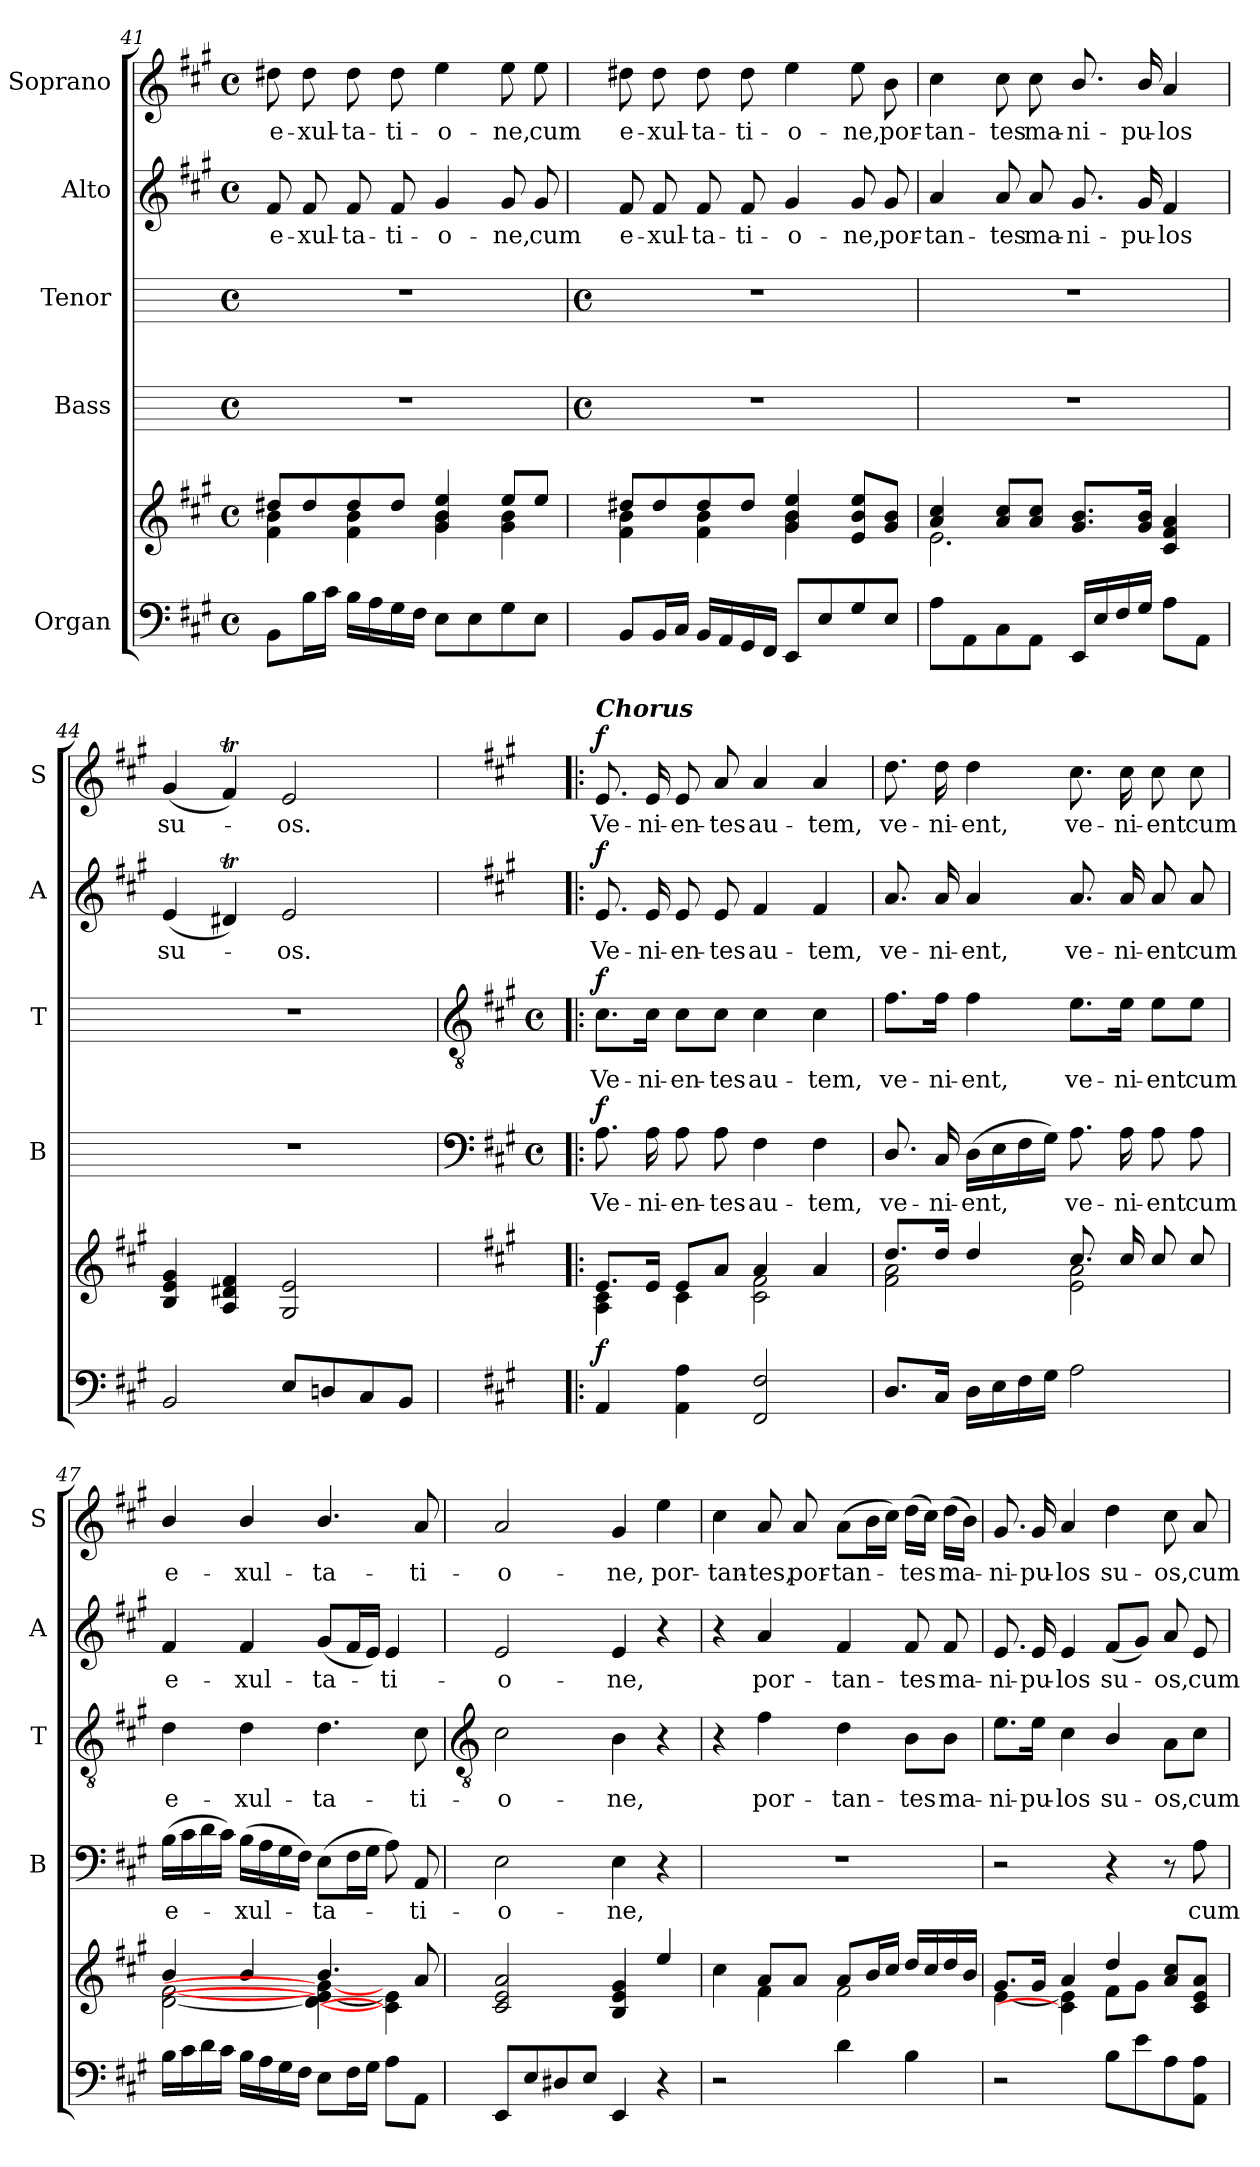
**kern	**kern	**dynam	**kern	**text	**dynam	**kern	**text	**dynam	**kern	**text	**dynam	**kern	**text	**dynam
*part5	*part5	*part5	*part4	*part4	*part4	*part3	*part3	*part3	*part2	*part2	*part2	*part1	*part1	*part1
*staff6	*staff5	*staff5/6	*staff4	*staff4	*staff4	*staff3	*staff3	*staff3	*staff2	*staff2	*staff2	*staff1	*staff1	*staff1
*I"Organ	*	*	*I"Bass	*	*	*I"Tenor	*	*	*I"Alto	*	*	*I"Soprano	*	*
*	*	*	*I'B	*	*	*I'T	*	*	*I'A	*	*	*I'S	*	*
*clefF4	*clefG2	*	*	*	*	*	*	*	*clefG2	*	*	*clefG2	*	*
*k[f#c#g#]	*k[f#c#g#]	*	*	*	*	*	*	*	*k[f#c#g#]	*	*	*k[f#c#g#]	*	*
*A:	*A:	*	*	*	*	*	*	*	*A:	*	*	*A:	*	*
*M4/4	*M4/4	*	*M4/4	*	*	*M4/4	*	*	*M4/4	*	*	*M4/4	*	*
*met(c)	*met(c)	*	*met(c)	*	*	*met(c)	*	*	*met(c)	*	*	*met(c)	*	*
=41	=41	=41	=41	=41	=41	=41	=41	=41	=41	=41	=41	=41	=41	=41
*	*^	*	*	*	*	*	*	*	*	*	*	*	*	*
!	!	!	!	!	!	!	!	!	!	!	!LO:LY:b	!	!	!LO:LY:b	!
8BBL	8dd#X/L	4f#\ 4b\	.	1r	.	.	1r	.	.	8f#	e-	.	8dd#X	e-	.
!	!	!	!	!	!	!	!	!	!	!	!LO:LY:b	!	!	!LO:LY:b	!
16BL	8dd#/	.	.	.	.	.	.	.	.	8f#	-xul-	.	8dd#	-xul-	.
16c#JJ	.	.	.	.	.	.	.	.	.	.	.	.	.	.	.
!	!	!	!	!	!	!	!	!	!	!	!LO:LY:b	!	!	!LO:LY:b	!
16BLL	8dd#/	4f#\ 4b\	.	.	.	.	.	.	.	8f#	-ta-	.	8dd#	-ta-	.
16A	.	.	.	.	.	.	.	.	.	.	.	.	.	.	.
!	!	!	!	!	!	!	!	!	!	!	!LO:LY:b	!	!	!LO:LY:b	!
16G#	8dd#/J	.	.	.	.	.	.	.	.	8f#	-ti-	.	8dd#	-ti-	.
16F#JJ	.	.	.	.	.	.	.	.	.	.	.	.	.	.	.
!	!	!	!	!	!	!	!	!	!	!	!LO:LY:b	!	!	!LO:LY:b	!
8EL	4g# 4b 4ee	4g#\ 4b\	.	.	.	.	.	.	.	4g#	-o-	.	4ee	-o-	.
8E	.	.	.	.	.	.	.	.	.	.	.	.	.	.	.
!	!	!	!	!	!	!	!	!	!	!	!LO:LY:b	!	!	!LO:LY:b	!
8G#	8ee/L	4g#\ 4b\	.	.	.	.	.	.	.	8g#	-ne,	.	8ee	-ne,	.
!	!	!	!	!	!	!	!	!	!	!	!LO:LY:b	!	!	!LO:LY:b	!
8EJ	8ee/J	.	.	.	.	.	.	.	.	8g#	cum	.	8ee	cum	.
!!LO:LB:g=z
=42	=42	=42	=42	=42	=42	=42	=42	=42	=42	=42	=42	=42	=42	=42	=42
*	*	*	*	*M4/4	*	*	*M4/4	*	*	*	*	*	*	*	*
*	*	*	*	*met(c)	*	*	*met(c)	*	*	*	*	*	*	*	*
!	!	!	!	!	!	!	!	!	!	!	!LO:LY:b	!	!	!LO:LY:b	!
8BBL	8dd#X/L	4f#\ 4b\	.	1r	.	.	1r	.	.	8f#	e-	.	8dd#X	e-	.
!	!	!	!	!	!	!	!	!	!	!	!LO:LY:b	!	!	!LO:LY:b	!
16BBL	8dd#/	.	.	.	.	.	.	.	.	8f#	-xul-	.	8dd#	-xul-	.
16C#JJ	.	.	.	.	.	.	.	.	.	.	.	.	.	.	.
!	!	!	!	!	!	!	!	!	!	!	!LO:LY:b	!	!	!LO:LY:b	!
16BBLL	8dd#/	4f#\ 4b\	.	.	.	.	.	.	.	8f#	-ta-	.	8dd#	-ta-	.
16AA	.	.	.	.	.	.	.	.	.	.	.	.	.	.	.
!	!	!	!	!	!	!	!	!	!	!	!LO:LY:b	!	!	!LO:LY:b	!
16GG#	8dd#/J	.	.	.	.	.	.	.	.	8f#	-ti-	.	8dd#	-ti-	.
16FF#JJ	.	.	.	.	.	.	.	.	.	.	.	.	.	.	.
!	!	!	!	!	!	!	!	!	!	!	!LO:LY:b	!	!	!LO:LY:b	!
8EEL	4g# 4b 4ee	4g#\ 4b\	.	.	.	.	.	.	.	4g#	-o-	.	4ee	-o-	.
8E	.	.	.	.	.	.	.	.	.	.	.	.	.	.	.
!	!	!	!	!	!	!	!	!	!	!	!LO:LY:b	!	!	!LO:LY:b	!
8G#	8e 8b 8eeL	4ryy	.	.	.	.	.	.	.	8g#	-ne,	.	8ee	-ne,	.
!	!	!	!	!	!	!	!	!	!	!	!LO:LY:b	!	!	!LO:LY:b	!
8EJ	8g# 8bJ	.	.	.	.	.	.	.	.	8g#	por-	.	8b	por-	.
=43	=43	=43	=43	=43	=43	=43	=43	=43	=43	=43	=43	=43	=43	=43	=43
!	!	!	!	!	!	!	!	!	!	!	!LO:LY:b	!	!	!LO:LY:b	!
8AL	4a/ 4cc#/	2.e\	.	1r	.	.	1r	.	.	4a	-tan-	.	4cc#	-tan-	.
8AA	.	.	.	.	.	.	.	.	.	.	.	.	.	.	.
!	!	!	!	!	!	!	!	!	!	!	!LO:LY:b	!	!	!LO:LY:b	!
8C#	8a/ 8cc#/L	.	.	.	.	.	.	.	.	8a	-tes	.	8cc#	-tes	.
!	!	!	!	!	!	!	!	!	!	!	!LO:LY:b	!	!	!LO:LY:b	!
8AAJ	8a/ 8cc#/J	.	.	.	.	.	.	.	.	8a	ma-	.	8cc#	ma-	.
!	!	!	!	!	!	!	!	!	!	!	!LO:LY:b	!	!	!LO:LY:b	!
16EELL	8.g#/ 8.b/L	.	.	.	.	.	.	.	.	8.g#/	-ni-	.	8.b/	-ni-	.
16E	.	.	.	.	.	.	.	.	.	.	.	.	.	.	.
16F#	.	.	.	.	.	.	.	.	.	.	.	.	.	.	.
!	!	!	!	!	!	!	!	!	!	!	!LO:LY:b	!	!	!LO:LY:b	!
16G#JJ	16g#/ 16b/J	.	.	.	.	.	.	.	.	16g#/	-pu-	.	16b/	-pu-	.
!	!	!	!	!	!	!	!	!	!	!	!LO:LY:b	!	!	!LO:LY:b	!
8AL	4c# 4f# 4a	4ryy	.	.	.	.	.	.	.	4f#	-los	.	4a	-los	.
8AAJ	.	.	.	.	.	.	.	.	.	.	.	.	.	.	.
=44	=44	=44	=44	=44	=44	=44	=44	=44	=44	=44	=44	=44	=44	=44	=44
!	!	!	!	!	!	!	!	!	!	!	!LO:LY:b	!	!	!LO:LY:b	!
2BB	4B 4e 4g#	1ryy	.	1r	.	.	1r	.	.	(<4e	su-	.	(<4g#	su-	.
.	4A 4d#X 4f#	.	.	.	.	.	.	.	.	4d#Xt)	.	.	4f#T)	.	.
!	!	!	!	!	!	!	!	!	!	!	!LO:LY:b	!	!	!LO:LY:b	!
8EL	2G# 2e	.	.	.	.	.	.	.	.	2e	os.	.	2e	os.	.
8Dn	.	.	.	.	.	.	.	.	.	.	.	.	.	.	.
8C#	.	.	.	.	.	.	.	.	.	.	.	.	.	.	.
8BBJ	.	.	.	.	.	.	.	.	.	.	.	.	.	.	.
!!LO:LB:g=z
=45!|:	=45!|:	=45!|:	=45!|:	=45!|:	=45!|:	=45!|:	=45!|:	=45!|:	=45!|:	=45!|:	=45!|:	=45!|:	=45!|:	=45!|:	=45!|:
*	*	*	*	*clefF4	*	*	*clefGv2	*	*	*	*	*	*	*	*
*	*	*	*	*k[f#c#g#]	*	*	*k[f#c#g#]	*	*	*	*	*	*	*	*
*	*	*	*	*A:	*	*	*A:	*	*	*	*	*	*	*	*
*	*	*	*	*M4/4	*	*	*M4/4	*	*	*	*	*	*	*	*
*	*	*	*	*met(c)	*	*	*met(c)	*	*	*	*	*	*	*	*
!	!	!	!	!	!	!	!	!	!	!	!	!	!LO:TX:a:Bi:t=Chorus	!	!
!	!	!	!LO:DY:b	!	!LO:LY:b	!LO:DY:b	!	!LO:LY:b	!LO:DY:b	!	!LO:LY:b	!LO:DY:b	!	!LO:LY:b	!LO:DY:b
4AA	8.eL	4A\ 4c#\	f	8.A	Ve-	f	8.c#\L	Ve-	f	8.e	Ve-	f	8.e	Ve-	f
!	!	!	!	!	!LO:LY:b	!	!	!LO:LY:b	!	!	!LO:LY:b	!	!	!LO:LY:b	!
.	16eJ	.	.	16A	-ni-	.	16c#\Jk	-ni-	.	16e	-ni-	.	16e	-ni-	.
!	!	!	!	!	!LO:LY:b	!	!	!LO:LY:b	!	!	!LO:LY:b	!	!	!LO:LY:b	!
4AA 4A	8eL	4c#\	.	8A	-en-	.	8c#\L	-en-	.	8e	-en-	.	8e	-en-	.
!	!	!	!	!	!LO:LY:b	!	!	!LO:LY:b	!	!	!LO:LY:b	!	!	!LO:LY:b	!
.	8aJ	.	.	8A	-tes	.	8c#\J	-tes	.	8e	-tes	.	8a	-tes	.
!	!	!	!	!	!LO:LY:b	!	!	!LO:LY:b	!	!	!LO:LY:b	!	!	!LO:LY:b	!
2FF# 2F#	4a	2c#\ 2f#\	.	4F#	au-	.	4c#	au-	.	4f#	au-	.	4a	au-	.
!	!	!	!	!	!LO:LY:b	!	!	!LO:LY:b	!	!	!LO:LY:b	!	!	!LO:LY:b	!
.	4a	.	.	4F#	-tem,	.	4c#	-tem,	.	4f#	-tem,	.	4a	-tem,	.
=46	=46	=46	=46	=46	=46	=46	=46	=46	=46	=46	=46	=46	=46	=46	=46
!	!	!	!	!	!LO:LY:b	!	!	!LO:LY:b	!	!	!LO:LY:b	!	!	!LO:LY:b	!
8.DL	8.dd/L	2f#\ 2a\	.	8.D/	ve-	.	8.f#\L	ve-	.	8.a	ve-	.	8.dd	ve-	.
!	!	!	!	!	!LO:LY:b	!	!	!LO:LY:b	!	!	!LO:LY:b	!	!	!LO:LY:b	!
16C#J	16dd/J	.	.	16C#	-ni-	.	16f#\Jk	-ni-	.	16a	-ni-	.	16dd	-ni-	.
!	!	!	!	!	!LO:LY:b	!	!	!LO:LY:b	!	!	!LO:LY:b	!	!	!LO:LY:b	!
16DLL	4dd/	.	.	(>16DLL	-ent,	.	4f#	-ent,	.	4a	-ent,	.	4dd	-ent,	.
16E	.	.	.	16E	.	.	.	.	.	.	.	.	.	.	.
16F#	.	.	.	16F#	.	.	.	.	.	.	.	.	.	.	.
16G#JJ	.	.	.	16G#JJ)	.	.	.	.	.	.	.	.	.	.	.
!	!	!	!	!	!LO:LY:b	!	!	!LO:LY:b	!	!	!LO:LY:b	!	!	!LO:LY:b	!
2A	8.cc#/L	2e\ 2a\	.	8.A	ve-	.	8.e\L	ve-	.	8.a	ve-	.	8.cc#	ve-	.
!	!	!	!	!	!LO:LY:b	!	!	!LO:LY:b	!	!	!LO:LY:b	!	!	!LO:LY:b	!
.	16cc#/L	.	.	16A	-ni-	.	16e\Jk	-ni-	.	16a	-ni-	.	16cc#	-ni-	.
!	!	!	!	!	!LO:LY:b	!	!	!LO:LY:b	!	!	!LO:LY:b	!	!	!LO:LY:b	!
.	8cc#/	.	.	8A	-ent	.	8e\L	-ent	.	8a	-ent	.	8cc#	-ent	.
!	!	!	!	!	!LO:LY:b	!	!	!LO:LY:b	!	!	!LO:LY:b	!	!	!LO:LY:b	!
.	8cc#/J	.	.	8A	cum	.	8e\J	cum	.	8a	cum	.	8cc#	cum	.
=47	=47	=47	=47	=47	=47	=47	=47	=47	=47	=47	=47	=47	=47	=47	=47
!	!	!	!	!	!LO:LY:b	!	!	!LO:LY:b	!	!	!LO:LY:b	!	!	!LO:LY:b	!
16BLL	4b/	[2d\ [2f#\	.	(>16BLL	e-	.	4d	e-	.	4f#	e-	.	4b/	e-	.
16c#	.	.	.	16c#	.	.	.	.	.	.	.	.	.	.	.
16d	.	.	.	16d	.	.	.	.	.	.	.	.	.	.	.
16c#JJ	.	.	.	16c#JJ)	.	.	.	.	.	.	.	.	.	.	.
!	!	!	!	!	!LO:LY:b	!	!	!LO:LY:b	!	!	!LO:LY:b	!	!	!LO:LY:b	!
16BLL	4b/	.	.	(>16BLL	xul-	.	4d	-xul-	.	4f#	-xul-	.	4b/	-xul-	.
16A	.	.	.	16A	.	.	.	.	.	.	.	.	.	.	.
16G#	.	.	.	16G#	.	.	.	.	.	.	.	.	.	.	.
16F#JJ	.	.	.	16F#JJ)	.	.	.	.	.	.	.	.	.	.	.
!	!	!	!	!	!LO:LY:b	!	!	!LO:LY:b	!	!	!LO:LY:b	!	!	!LO:LY:b	!
8EL	4.b/	4d\_ 4e\_ 4g#\_	.	(>8EL	ta-	.	4.d	-ta-	.	(<8g#L	-ta-	.	4.b/	-ta-	.
16F#L	.	.	.	16F#L	.	.	.	.	.	16f#L	.	.	.	.	.
16G#JJ	.	.	.	16G#JJ	.	.	.	.	.	16eJJ)	.	.	.	.	.
!	!	!	!	!	!	!	!	!	!	!	!LO:LY:b	!	!	!	!
8AL	.	4c#\] 4e\]	.	8A)	.	.	.	.	.	4e	ti-	.	.	.	.
!	!	!	!	!	!LO:LY:b	!	!	!LO:LY:b	!	!	!	!	!	!LO:LY:b	!
8AAJ	8a	.	.	8AA	ti-	.	8c#	-ti-	.	.	.	.	8a	-ti-	.
!!LO:LB:g=z
=48	=48	=48	=48	=48	=48	=48	=48	=48	=48	=48	=48	=48	=48	=48	=48
*	*	*	*	*	*	*	*clefGv2	*	*	*	*	*	*	*	*
!	!	!	!	!	!LO:LY:b	!	!	!LO:LY:b	!	!	!LO:LY:b	!	!	!LO:LY:b	!
8EEL	2c# 2e 2a	1ryy	.	2E	-o-	.	2c#	-o-	.	2e	-o-	.	2a	-o-	.
8E	.	.	.	.	.	.	.	.	.	.	.	.	.	.	.
8D#X	.	.	.	.	.	.	.	.	.	.	.	.	.	.	.
8EJ	.	.	.	.	.	.	.	.	.	.	.	.	.	.	.
!	!	!	!	!	!LO:LY:b	!	!	!LO:LY:b	!	!	!LO:LY:b	!	!	!LO:LY:b	!
4EE	4B 4e 4g#	.	.	4E	-ne,	.	4B	-ne,	.	4e	-ne,	.	4g#	-ne,	.
!	!	!	!	!	!	!	!	!	!	!	!	!	!	!LO:LY:b	!
4r	4ee	.	.	4r	.	.	4r	.	.	4r	.	.	4ee	por-	.
=49	=49	=49	=49	=49	=49	=49	=49	=49	=49	=49	=49	=49	=49	=49	=49
!	!	!	!	!	!	!	!	!	!	!	!	!	!	!LO:LY:b	!
2r	4cc#	4ryy	.	1r	.	.	4r	.	.	4r	.	.	4cc#	-tan-	.
!	!	!	!	!	!	!	!	!LO:LY:b	!	!	!LO:LY:b	!	!	!LO:LY:b	!
.	8aL	4f#\	.	.	.	.	4f#	por-	.	4a	por-	.	8a	-tes,	.
!	!	!	!	!	!	!	!	!	!	!	!	!	!	!LO:LY:b	!
.	8aJ	.	.	.	.	.	.	.	.	.	.	.	8a	por-	.
!	!	!	!	!	!	!	!	!LO:LY:b	!	!	!LO:LY:b	!	!	!LO:LY:b	!
4d	8a/L	2f#\	.	.	.	.	4d	-tan-	.	4f#	-tan-	.	(>8aL	-tan-	.
.	16b/L	.	.	.	.	.	.	.	.	.	.	.	16bL	.	.
.	16cc#/JJ	.	.	.	.	.	.	.	.	.	.	.	16cc#JJ)	.	.
!	!	!	!	!	!	!	!	!LO:LY:b	!	!	!LO:LY:b	!	!	!LO:LY:b	!
4B	16dd/LL	.	.	.	.	.	8B\L	-tes	.	8f#	-tes	.	(>16ddLL	tes	.
.	16cc#/	.	.	.	.	.	.	.	.	.	.	.	16cc#JJ)	.	.
!	!	!	!	!	!	!	!	!LO:LY:b	!	!	!LO:LY:b	!	!	!LO:LY:b	!
.	16dd/	.	.	.	.	.	8B\J	ma-	.	8f#	ma-	.	(>16ddLL	ma-	.
.	16b/JJ	.	.	.	.	.	.	.	.	.	.	.	16bJJ)	.	.
=50	=50	=50	=50	=50	=50	=50	=50	=50	=50	=50	=50	=50	=50	=50	=50
!	!	!	!	!	!	!	!	!LO:LY:b	!	!	!LO:LY:b	!	!	!LO:LY:b	!
2r	8.g#L	[4e\	.	2r	.	.	8.e\L	-ni-	.	8.e	-ni-	.	8.g#	ni-	.
!	!	!	!	!	!	!	!	!LO:LY:b	!	!	!LO:LY:b	!	!	!LO:LY:b	!
.	16g#J	.	.	.	.	.	16e\Jk	-pu-	.	16e	-pu-	.	16g#	-pu-	.
!	!	!	!	!	!	!	!	!LO:LY:b	!	!	!LO:LY:b	!	!	!LO:LY:b	!
.	4a	4c#\] 4e\]	.	.	.	.	4c#	-los	.	4e	-los	.	4a	-los	.
!	!	!	!	!	!	!	!	!LO:LY:b	!	!	!LO:LY:b	!	!	!LO:LY:b	!
8BL	4dd/	8f#\L	.	4r	.	.	4B/	su-	.	(<8f#L	su-	.	4dd	su-	.
8e	.	8g#\J	.	.	.	.	.	.	.	8g#J)	.	.	.	.	.
!	!	!	!	!	!	!	!	!LO:LY:b	!	!	!LO:LY:b	!	!	!LO:LY:b	!
8A	8a 8cc#L	4ryy	.	8r	.	.	8A\L	-os,	.	8a	os,	.	8cc#	-os,	.
!	!	!	!	!	!LO:LY:b	!	!	!LO:LY:b	!	!	!LO:LY:b	!	!	!LO:LY:b	!
8AA 8AJ	8c# 8e 8aJ	.	.	8A	cum	.	8c#\J	cum	.	8e	cum	.	8a	cum	.
*	*v	*v	*	*	*	*	*	*	*	*	*	*	*	*	*
=	=	=	=	=	=	=	=	=	=	=	=	=	=	=
*-	*-	*-	*-	*-	*-	*-	*-	*-	*-	*-	*-	*-	*-	*-
